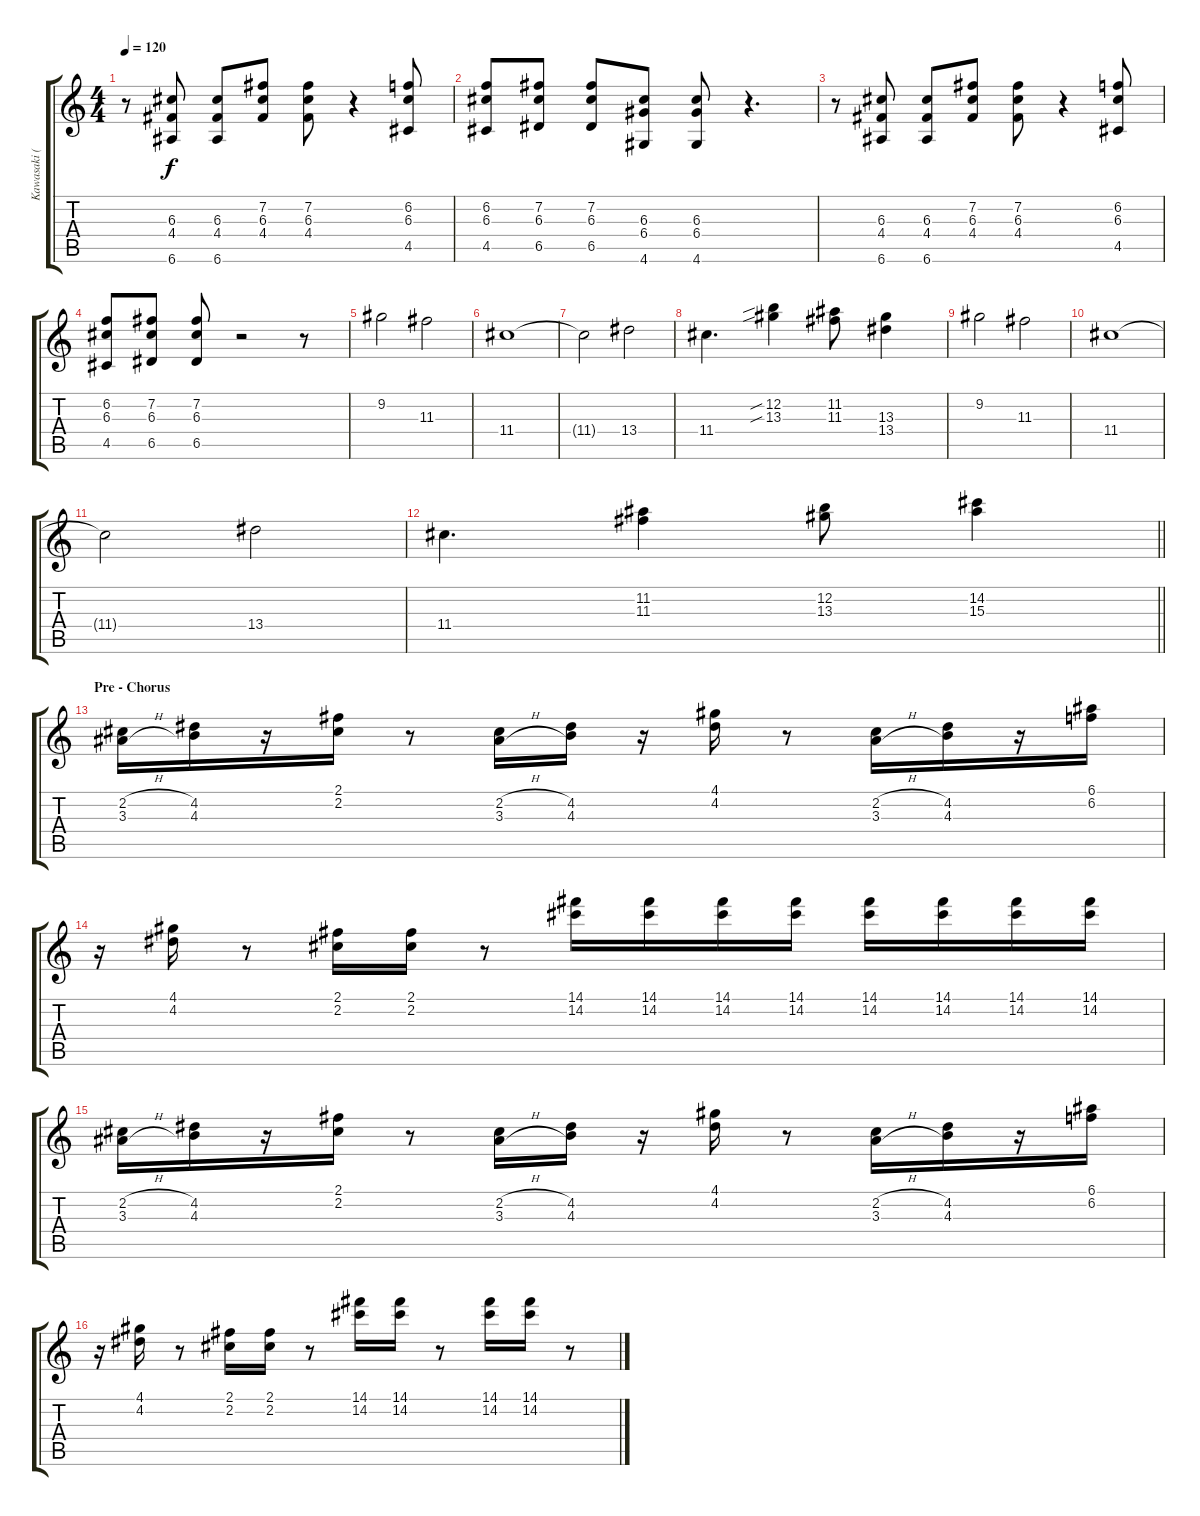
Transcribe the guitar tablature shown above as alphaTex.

\track ("Kawasaki ( Lead Guitar )" "Kawasaki (") {instrument electricguitarjazz}
\staff {score tabs}
\tuning (E4 B3 G3 D3 A2 E2) {hide}
\ts (4 4)
\tempo 120
\clef g2
\ks c
r.8{dy f} (6.3 4.4 6.6).8 (6.3 4.4 6.6).8 (7.2 6.3 4.4).8 (7.2 6.3 4.4).8 r.4 (6.2 6.3 4.5).8 |
(6.2 6.3 4.5).8 (7.2 6.3 6.5).8 (7.2 6.3 6.5).8 (6.3 6.4 4.6).8 (6.3 6.4 4.6).8 r.4{d} |
r.8 (6.3 4.4 6.6).8 (6.3 4.4 6.6).8 (7.2 6.3 4.4).8 (7.2 6.3 4.4).8 r.4 (6.2 6.3 4.5).8 |
(6.2 6.3 4.5).8 (7.2 6.3 6.5).8 (7.2 6.3 6.5).8 r.2 r.8 |
9.2.2 11.3.2 |
11.4.1 |
11.4{t}.2 13.4.2 |
11.4.4{d} (12.2{sib} 13.3{sib}).4 (11.2 11.3).8 (13.3 13.4).4 |
9.2.2 11.3.2 |
11.4.1 |
11.4{t}.2 13.4.2 |
\barLineRight lightlight
11.4.4{d} (11.2 11.3).4 (12.2 13.3).8 (14.2 15.3).4 |
\section ("" "Pre - Chorus")
(2.2{h} 3.3{h}).16 (4.2 4.3).16 r.16 (2.1 2.2).16 r.8 (2.2{h} 3.3{h}).16 (4.2 4.3).16 r.16 (4.1 4.2).16 r.8 (2.2{h} 3.3{h}).16 (4.2 4.3).16 r.16 (6.1 6.2).16 |
r.16 (4.1 4.2).16 r.8 (2.1 2.2).16 (2.1 2.2).16 r.8 (14.1 14.2).16 (14.1 14.2).16 (14.1 14.2).16 (14.1 14.2).16 (14.1 14.2).16 (14.1 14.2).16 (14.1 14.2).16 (14.1 14.2).16 |
(2.2{h} 3.3{h}).16 (4.2 4.3).16 r.16 (2.1 2.2).16 r.8 (2.2{h} 3.3{h}).16 (4.2 4.3).16 r.16 (4.1 4.2).16 r.8 (2.2{h} 3.3{h}).16 (4.2 4.3).16 r.16 (6.1 6.2).16 |
r.16 (4.1 4.2).16 r.8 (2.1 2.2).16 (2.1 2.2).16 r.8 (14.1 14.2).16 (14.1 14.2).16 r.8 (14.1 14.2).16 (14.1 14.2).16 r.8
